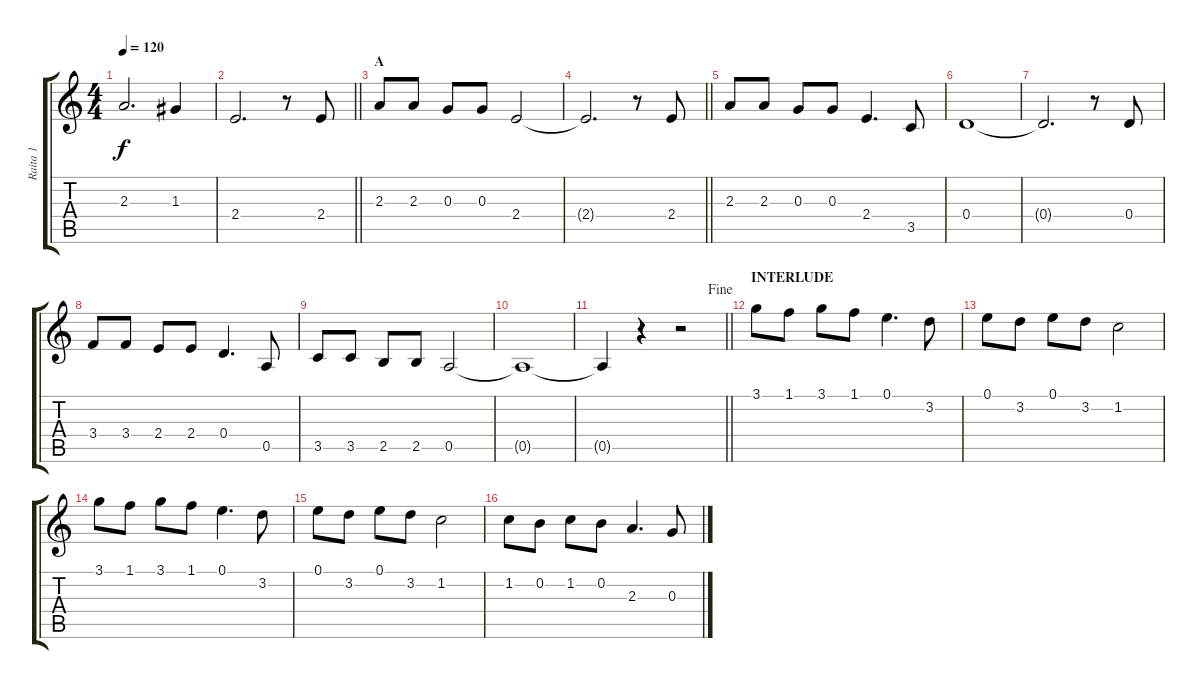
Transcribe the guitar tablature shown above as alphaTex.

\track ("Raita 1" "Raita 1") {instrument overdrivenguitar}
\staff {score tabs}
\tuning (E4 B3 G3 D3 A2 E2) {hide}
\ts (4 4)
\tempo 120
\clef g2
\ks c
2.3.2{d dy f} 1.3.4 |
\barLineRight lightlight
2.4.2{d} r.8 2.4.8 |
\section ("" "A")
2.3.8 2.3.8 0.3.8 0.3.8 2.4.2 |
\barLineRight lightlight
2.4{t}.2{d} r.8 2.4.8 |
\section ("" "")
2.3.8 2.3.8 0.3.8 0.3.8 2.4.4{d} 3.5.8 |
0.4.1 |
0.4{t}.2{d} r.8 0.4.8 |
3.4.8 3.4.8 2.4.8 2.4.8 0.4.4{d} 0.5.8 |
3.5.8 3.5.8 2.5.8 2.5.8 0.5.2 |
0.5{t}.1 |
\jump fine
\barLineRight lightlight
0.5{t}.4 r.4 r.2 |
\section ("" "INTERLUDE")
3.1.8 1.1.8 3.1.8 1.1.8 0.1.4{d} 3.2.8 |
0.1.8 3.2.8 0.1.8 3.2.8 1.2.2 |
3.1.8 1.1.8 3.1.8 1.1.8 0.1.4{d} 3.2.8 |
0.1.8 3.2.8 0.1.8 3.2.8 1.2.2 |
1.2.8 0.2.8 1.2.8 0.2.8 2.3.4{d} 0.3.8
